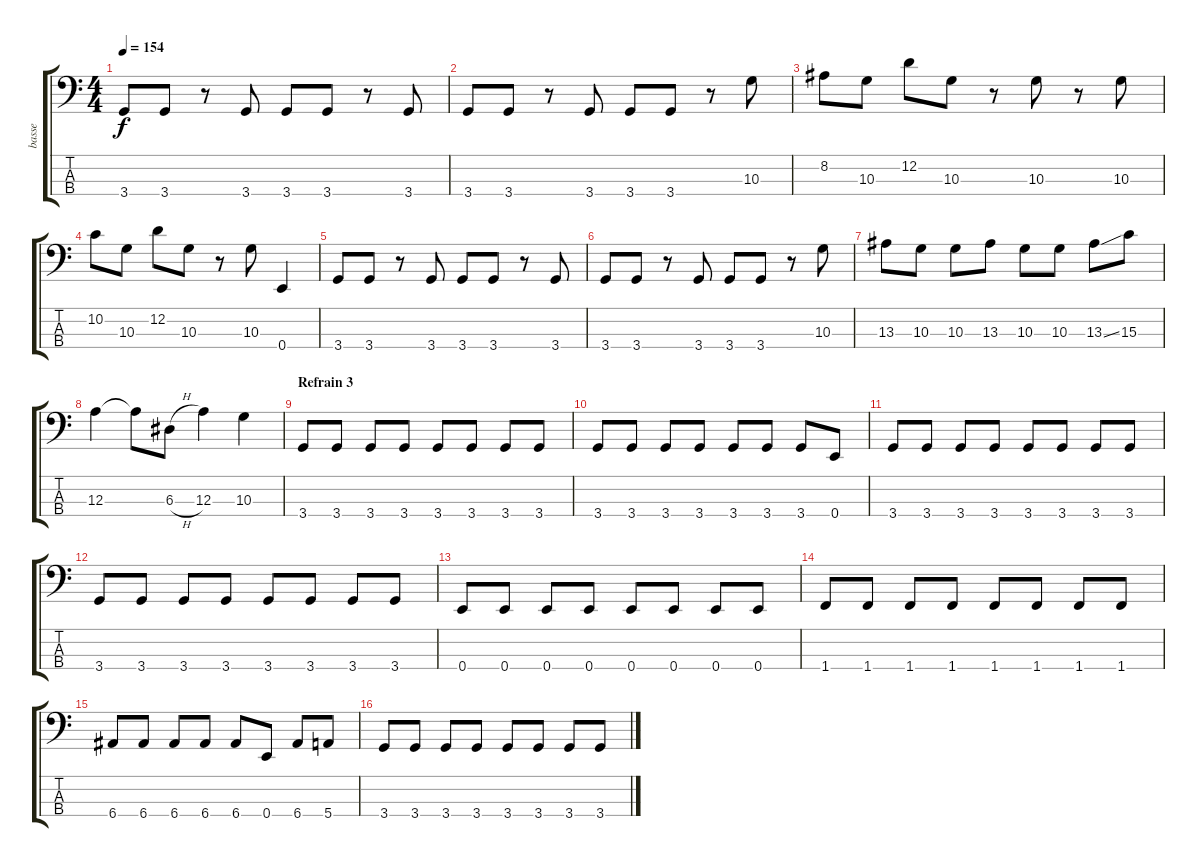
\track ("basse" "basse") {instrument electricbassfinger}
\staff {score tabs}
\tuning (G2 D2 A1 E1) {hide}
\ts (4 4)
\tempo 154
\clef f4
\ks c
3.4.8{dy f} 3.4.8 r.8 3.4.8 3.4.8 3.4.8 r.8 3.4.8 |
3.4.8 3.4.8 r.8 3.4.8 3.4.8 3.4.8 r.8 10.3.8 |
8.2.8 10.3.8 12.2.8 10.3.8 r.8 10.3.8 r.8 10.3.8 |
10.2.8 10.3.8 12.2.8 10.3.8 r.8 10.3.8 0.4.4 |
3.4.8 3.4.8 r.8 3.4.8 3.4.8 3.4.8 r.8 3.4.8 |
3.4.8 3.4.8 r.8 3.4.8 3.4.8 3.4.8 r.8 10.3.8 |
13.3.8 10.3.8 10.3.8 13.3.8 10.3.8 10.3.8 13.3{ss}.8 15.3.8 |
12.3.4 12.3{t}.8 6.3{h}.8 12.3.4 10.3.4 |
\section ("" "Refrain 3")
3.4.8 3.4.8 3.4.8 3.4.8 3.4.8 3.4.8 3.4.8 3.4.8 |
3.4.8 3.4.8 3.4.8 3.4.8 3.4.8 3.4.8 3.4.8 0.4.8 |
3.4.8 3.4.8 3.4.8 3.4.8 3.4.8 3.4.8 3.4.8 3.4.8 |
3.4.8 3.4.8 3.4.8 3.4.8 3.4.8 3.4.8 3.4.8 3.4.8 |
0.4.8 0.4.8 0.4.8 0.4.8 0.4.8 0.4.8 0.4.8 0.4.8 |
1.4.8 1.4.8 1.4.8 1.4.8 1.4.8 1.4.8 1.4.8 1.4.8 |
6.4.8 6.4.8 6.4.8 6.4.8 6.4.8 0.4.8 6.4.8 5.4.8 |
3.4.8 3.4.8 3.4.8 3.4.8 3.4.8 3.4.8 3.4.8 3.4.8
